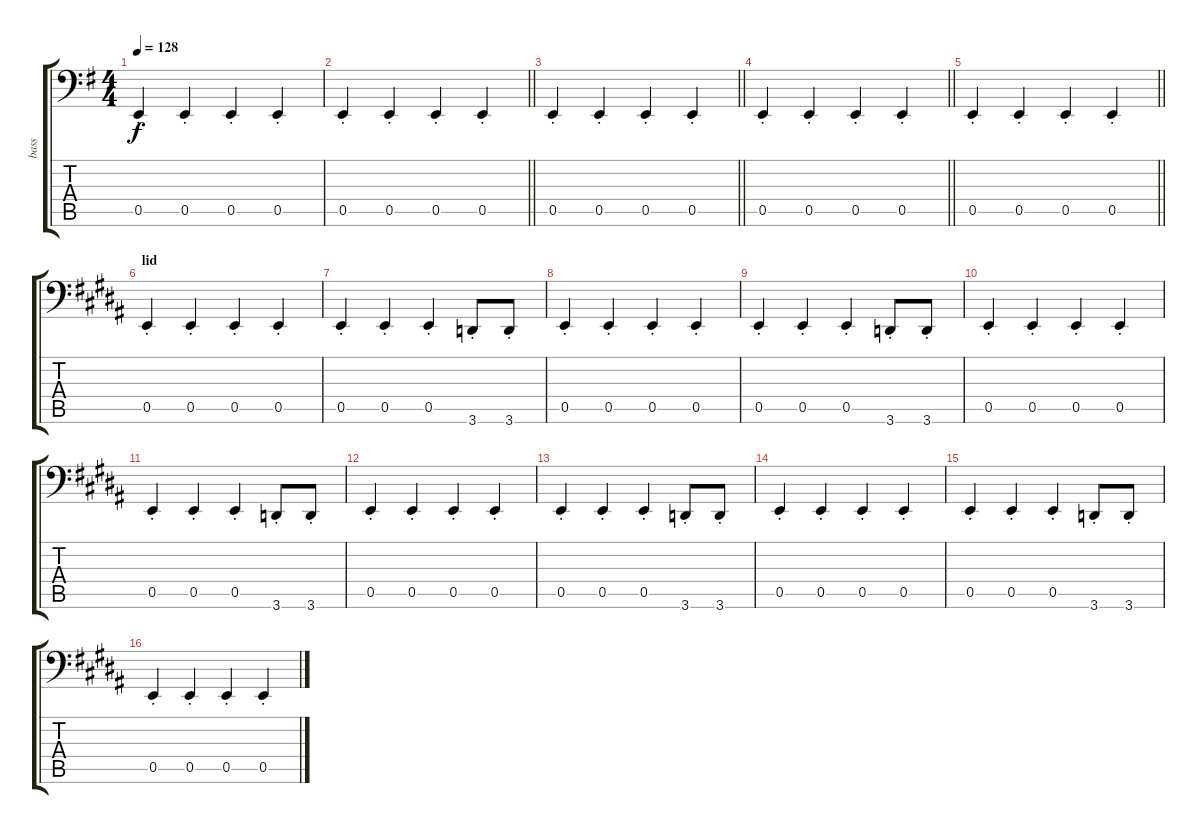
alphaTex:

\track ("bass" "bass") {instrument electricbassfinger}
\staff {score tabs}
\tuning (C3 G2 D2 A1 E1 B0) {hide}
\ts (4 4)
\tempo 128
\clef f4
\ks eminor
0.5{st}.4{dy f} 0.5{st}.4 0.5{st}.4 0.5{st}.4 |
\barLineRight lightlight
0.5{st}.4 0.5{st}.4 0.5{st}.4 0.5{st}.4 |
\barLineRight lightlight
0.5{st}.4 0.5{st}.4 0.5{st}.4 0.5{st}.4 |
\barLineRight lightlight
0.5{st}.4 0.5{st}.4 0.5{st}.4 0.5{st}.4 |
\barLineRight lightlight
0.5{st}.4 0.5{st}.4 0.5{st}.4 0.5{st}.4 |
\section ("" "lid")
\ks b
0.5{st}.4 0.5{st}.4 0.5{st}.4 0.5{st}.4 |
0.5{st}.4 0.5{st}.4 0.5{st}.4 3.6{st}.8 3.6{st}.8 |
0.5{st}.4 0.5{st}.4 0.5{st}.4 0.5{st}.4 |
0.5{st}.4 0.5{st}.4 0.5{st}.4 3.6{st}.8 3.6{st}.8 |
0.5{st}.4 0.5{st}.4 0.5{st}.4 0.5{st}.4 |
0.5{st}.4 0.5{st}.4 0.5{st}.4 3.6{st}.8 3.6{st}.8 |
0.5{st}.4 0.5{st}.4 0.5{st}.4 0.5{st}.4 |
0.5{st}.4 0.5{st}.4 0.5{st}.4 3.6{st}.8 3.6{st}.8 |
0.5{st}.4 0.5{st}.4 0.5{st}.4 0.5{st}.4 |
0.5{st}.4 0.5{st}.4 0.5{st}.4 3.6{st}.8 3.6{st}.8 |
0.5{st}.4 0.5{st}.4 0.5{st}.4 0.5{st}.4
